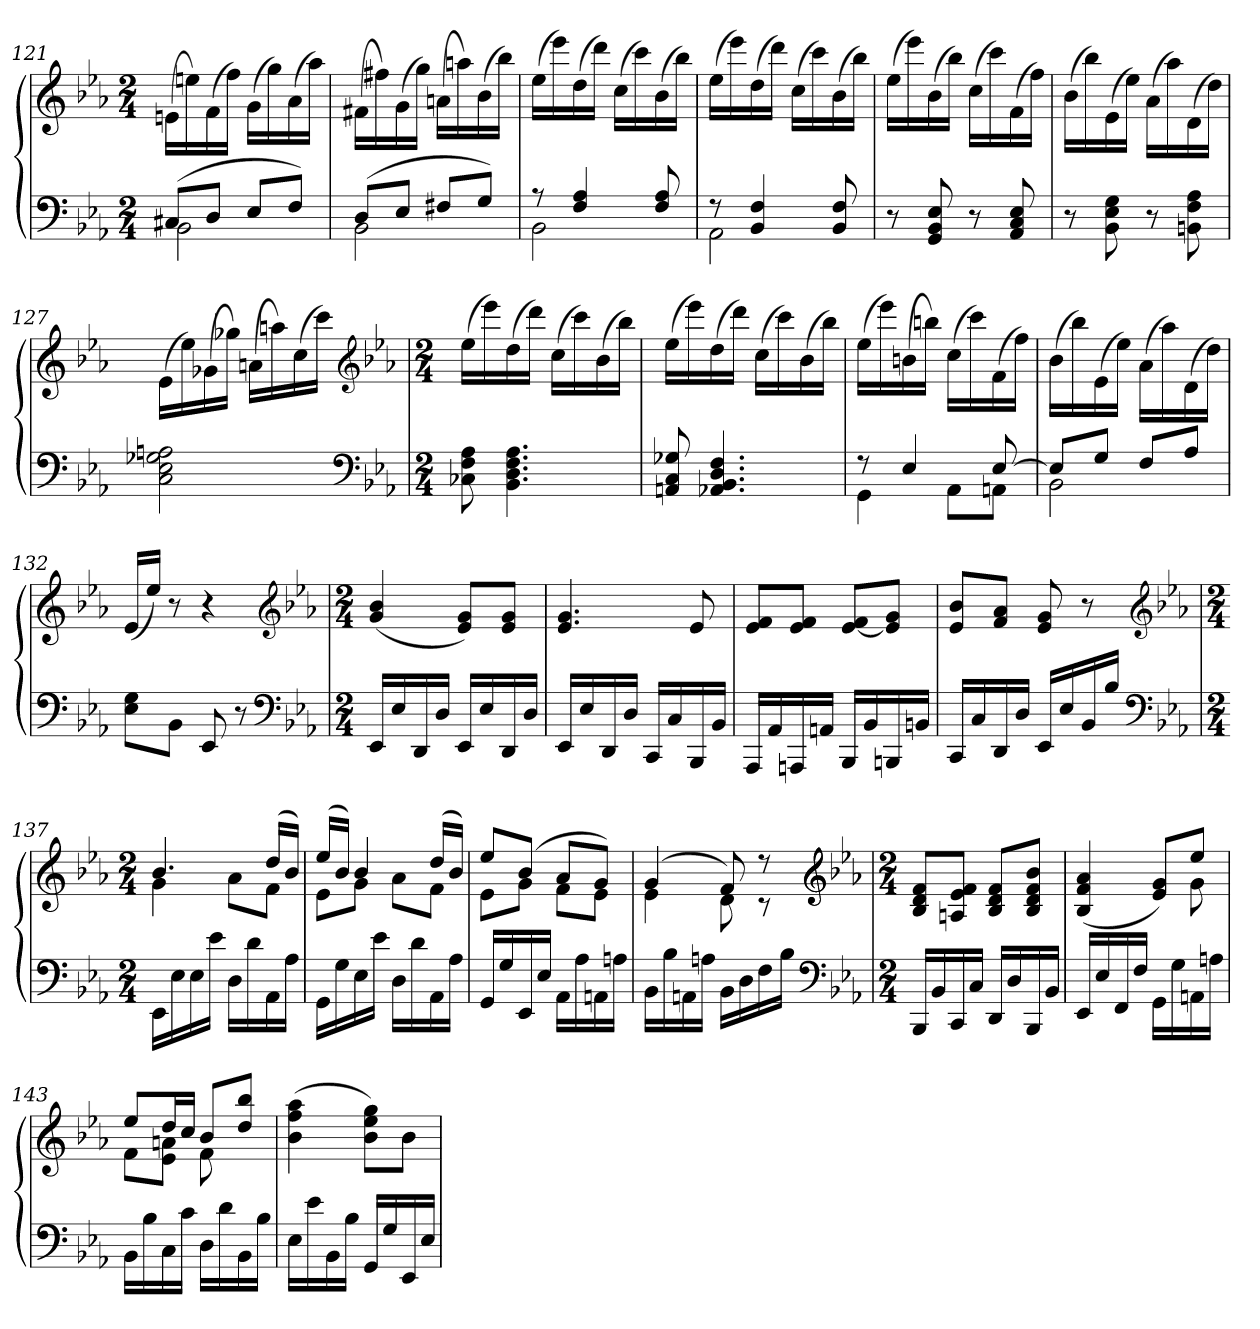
**kern	**kern
*part1	*part1
*staff2	*staff1
*clefF4	*clefG2
*k[b-e-a-]	*k[b-e-a-]
*E-:	*E-:
*M2/4	*M2/4
=121	=121
*^	*
(8C#XL	2BB-	(16enLL
.	.	16een)
8DJ	.	(16f
.	.	16ffJJ)
8E-L	.	(16gLL
.	.	16gg)
8FJ)	.	(16a-
.	.	16aa-JJ)
=122	=122	=122
(8DL	2BB-	(16f#XLL
.	.	16ff#X)
8E-J	.	(16g
.	.	16ggJJ)
8F#XL	.	(16anLL
.	.	16aan)
8GJ)	.	(16b-
.	.	16bb-JJ)
=123	=123	=123
8r	2BB-	(16ee-LL
.	.	16eee-)
4F 4A-	.	(16dd
.	.	16dddJJ)
.	.	(16ccLL
.	.	16ccc)
8F 8A-	.	(16b-
.	.	16bb-JJ)
=124	=124	=124
8r	2AA-	(16ee-LL
.	.	16eee-)
4BB- 4F	.	(16dd
.	.	16dddJJ)
.	.	(16ccLL
.	.	16ccc)
8BB- 8F	.	(16b-
.	.	16bb-JJ)
*v	*v	*
=125	=125
8r	(16ee-LL
.	16eee-)
8GG 8BB- 8E-	(16b-
.	16bb-JJ)
8r	(16ccLL
.	16ccc)
8AA- 8C 8E-	(16f
.	16ffJJ)
=126	=126
8r	(16b-LL
.	16bb-)
8BB- 8E- 8G	(16e-
.	16ee-JJ)
8r	(16a-LL
.	16aa-)
8BBn 8F 8A-	(16d
.	16ddJJ)
=127	=127
2C 2E- 2G-X 2An	(16e-LL
.	16ee-)
.	(16g-X
.	16gg-XJJ)
.	(16anLL
.	16aan)
.	(16cc
.	16cccJJ)
*clefF4	*clefG2
*k[b-e-a-]	*k[b-e-a-]
*E-:	*E-:
=128	=128
*M2/4	*M2/4
8C-X 8F 8A-	(16ee-LL
.	16eee-)
4.BB- 4.D 4.F 4.A-	(16dd
.	16dddJJ)
.	(16ccLL
.	16ccc)
.	(16b-
.	16bb-JJ)
=129	=129
8AAn 8C 8G-X	(16ee-LL
.	16eee-)
4.AA-X 4.BB- 4.D 4.F	(16dd
.	16dddJJ)
.	(16ccLL
.	16ccc)
.	(16b-
.	16bb-JJ)
=130	=130
*^	*
8r	4GG	(16ee-LL
.	.	16eee-)
4E-	.	(16bn
.	.	16bbnJJ)
.	8AA-L	(16ccLL
.	.	16ccc)
[8E-	8AAnJ	(16f
.	.	16ffJJ)
=131	=131	=131
8E-L]	2BB-	(16b-LL
.	.	16bb-)
8GJ	.	(16e-
.	.	16ee-JJ)
8FL	.	(16a-LL
.	.	16aa-)
8A-J	.	(16d
.	.	16ddJJ)
*v	*v	*
=132	=132
8E- 8GL	(16e-LL
.	16ee-JJ)
8BB-J	8r
8EE-	4r
8r	.
*clefF4	*clefG2
*k[b-e-a-]	*k[b-e-a-]
*E-:	*E-:
=133	=133
*M2/4	*M2/4
16EE-LL	(4g 4b-
16E-	.
16DD	.
16DJJ	.
16EE-LL	8e- 8gL)
16E-	.
16DD	8e- 8gJ
16DJJ	.
=134	=134
16EE-LL	4.e- 4.g
16E-	.
16DD	.
16DJJ	.
16CCLL	.
16C	.
16BBB-	8e-
16BB-JJ	.
=135	=135
16AAA-LL	8e- 8fL
16AA-	.
16AAAn	8e- 8fJ
16AAnJJ	.
16BBB-LL	[8e- 8fL
16BB-	.
16BBBn	8e-] 8gJ
16BBnJJ	.
=136	=136
16CCLL	8e- 8b-L
16C	.
16DD	8f 8a-J
16DJJ	.
16EE-LL	8e- 8g
16E-	.
16BB-	8r
16B-JJ	.
*clefF4	*clefG2
*k[b-e-a-]	*k[b-e-a-]
*E-:	*E-:
=137	=137
*M2/4	*M2/4
*	*^
16EE-LL	4.b-	4g
16E-	.	.
16E-	.	.
16e-JJ	.	.
16DLL	.	8a-L
16d	.	.
16AA-	(16ddLL	8fJ
16A-JJ	16b-JJ)	.
=138	=138	=138
16GGLL	(16ee-LL	8e-L
16G	16b-JJ)	.
16E-	4b-	8gJ
16e-JJ	.	.
16DLL	.	8a-L
16d	.	.
16AA-	(16ddLL	8fJ
16A-JJ	16b-JJ)	.
=139	=139	=139
16GGLL	8ee-L	8e-L
16G	.	.
16EE-	(8b-J	8gJ
16E-JJ	.	.
16AA-LL	8a-L	8fL
16A-	.	.
16AAn	8gJ)	8e-J
16AnJJ	.	.
=140	=140	=140
16BB-LL	(4g	4e-
16B-	.	.
16AAn	.	.
16AnJJ	.	.
16BB-LL	8f)	8d
16D	.	.
16F	8r	8r
16B-JJ	.	.
*	*v	*v
*clefF4	*clefG2
*k[b-e-a-]	*k[b-e-a-]
*E-:	*E-:
=141	=141
*M2/4	*M2/4
16BBB-LL	8B- 8d 8fL
16BB-	.
16CC	8An 8e- 8fJ
16CJJ	.
16DDLL	8B- 8d 8fL
16D	.
16BBB-	8B- 8d 8f 8b-J
16BB-JJ	.
=142	=142
*	*^
16EE-LL	(4B- 4f 4a-	4.ryy
16E-	.	.
16FF	.	.
16FJJ	.	.
16GGLL	8e- 8gL)	.
16G	.	.
16AAn	8ee-J	8g
16AnJJ	.	.
=143	=143	=143
16BB-LL	8ee-L	8fL
16B-	.	.
16C	16ddL	8e- 8anJ
16cJJ	16ccJJ	.
16DLL	8b-L	8f
16d	.	.
16BB-	8dd 8bb-J	8ryy
16B-JJ	.	.
*	*v	*v
=144	=144
16E-LL	(4b- 4ff 4aa-
16e-	.
16BB-	.
16B-JJ	.
16GGLL	8b- 8ee- 8ggL)
16G	.
16EE-	8b-J
16E-JJ	.
=	=
*-	*-
